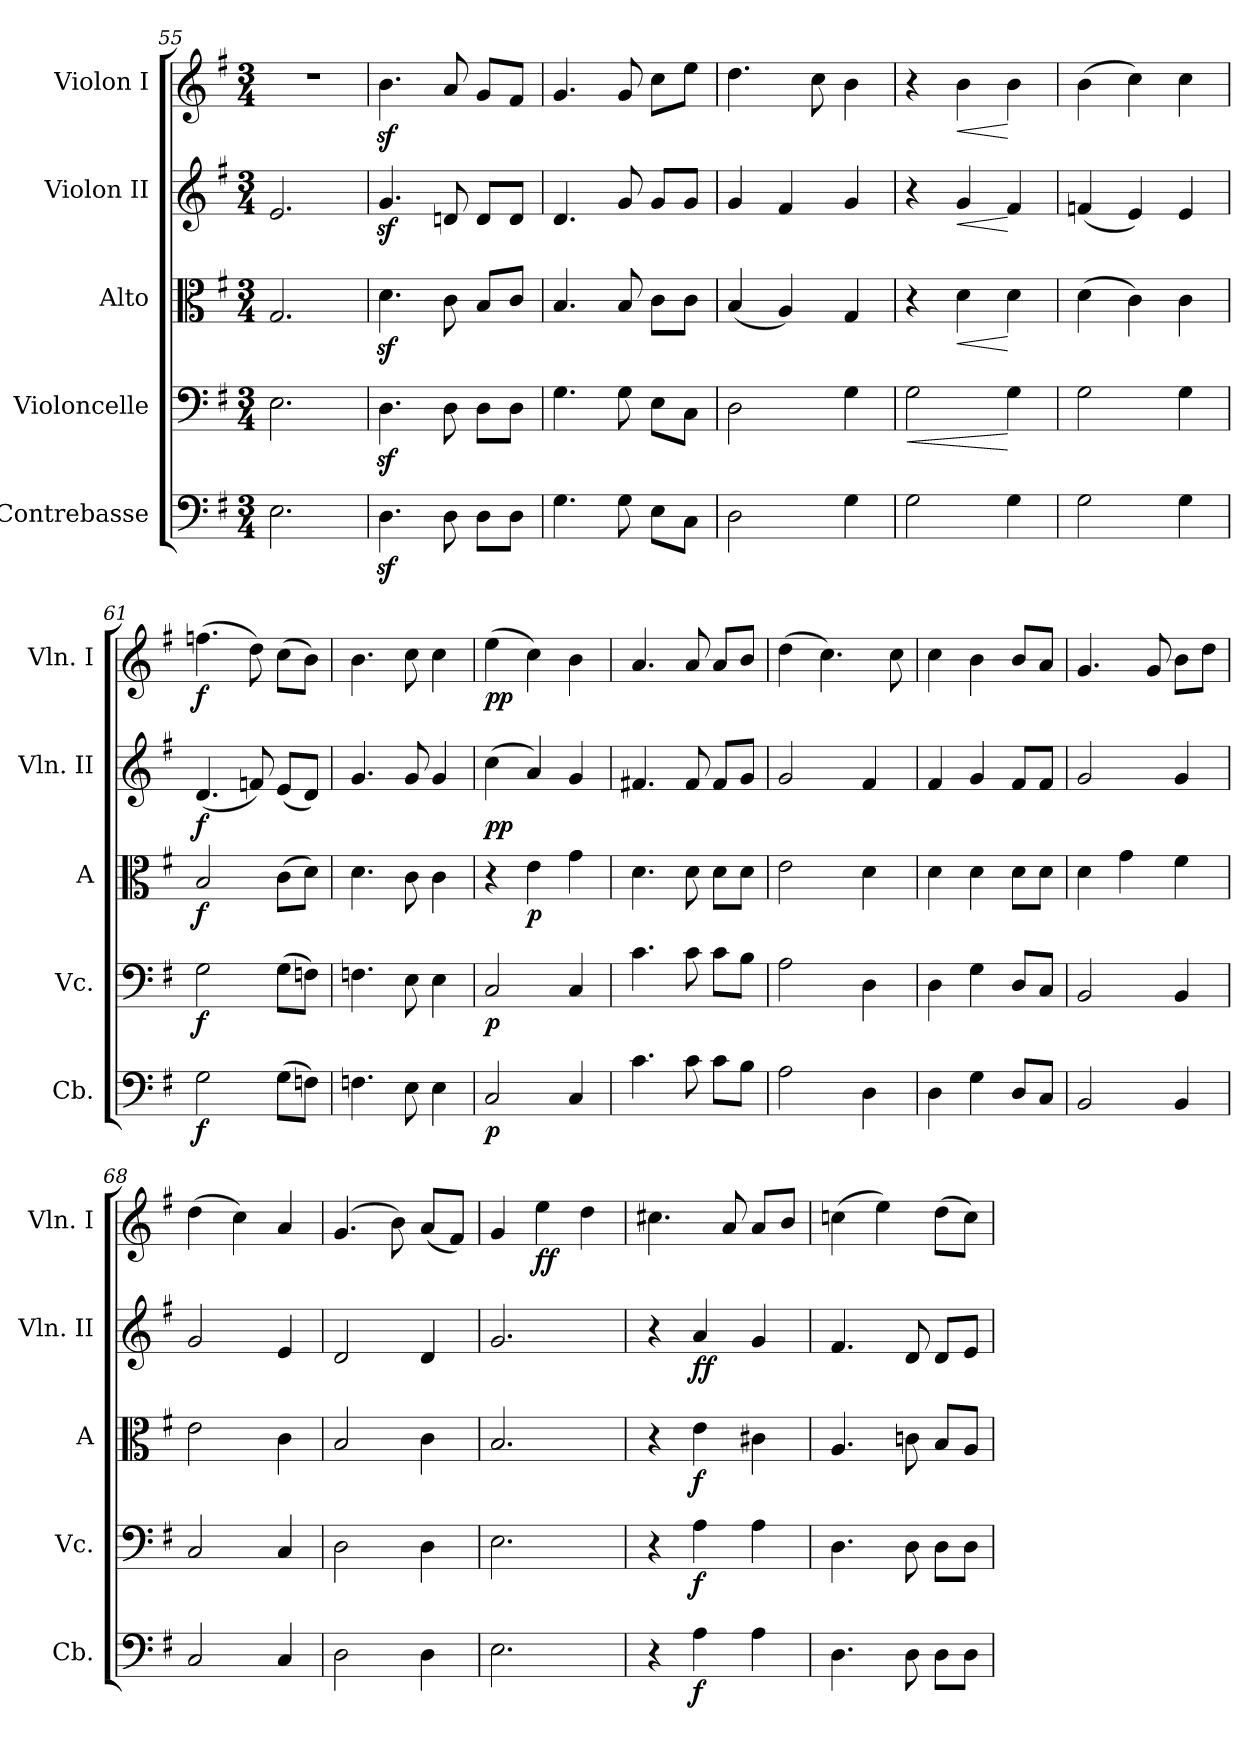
**kern	**dynam	**kern	**dynam	**kern	**dynam	**kern	**dynam	**kern	**dynam
*part5	*part5	*part4	*part4	*part3	*part3	*part2	*part2	*part1	*part1
*staff5	*staff5	*staff4	*staff4	*staff3	*staff3	*staff2	*staff2	*staff1	*staff1
*I"Contrebasse	*	*I"Violoncelle	*	*I"Alto	*	*I"Violon II	*	*I"Violon I	*
*I'Cb.	*	*I'Vc.	*	*I'A	*	*I'Vln. II	*	*I'Vln. I	*
*clefF4	*	*clefF4	*	*clefC3	*	*clefG2	*	*clefG2	*
*ITrd7c12	*	*	*	*	*	*	*	*	*
*k[f#]	*	*k[f#]	*	*k[f#]	*	*k[f#]	*	*k[f#]	*
*G:	*	*G:	*	*G:	*	*G:	*	*G:	*
*M3/4	*	*M3/4	*	*M3/4	*	*M3/4	*	*M3/4	*
=55	=55	=55	=55	=55	=55	=55	=55	=55	=55
2.EE\	.	2.E\	.	2.G/	.	2.e/	.	2.r	.
=56	=56	=56	=56	=56	=56	=56	=56	=56	=56
!	!LO:DY:b	!	!	!	!	!	!	!	!
!	!LO:DY:n=1:b	!	!LO:DY:b	!	!	!	!	!	!
!	!	!	!LO:DY:n=1:b	!	!LO:DY:b	!	!	!	!
!	!	!	!	!	!LO:DY:n=1:b	!	!LO:DY:b	!	!
!	!	!	!	!	!	!	!LO:DY:n=1:b	!	!LO:DY:b
!	!	!	!	!	!	!	!	!	!LO:DY:n=1:b
4.DDz<\	other-dynamics p	4.Dz<\	other-dynamics p	4.dz<\	other-dynamics p	4.gz</	other-dynamics p	4.bz<\	other-dynamics p
8DD\	.	8D\	.	8c\	.	8dn/	.	8a/	.
8DD\L	.	8D\L	.	8B/L	.	8d/L	.	8g/L	.
8DD\J	.	8D\J	.	8c/J	.	8d/J	.	8f#/J	.
!!LO:PB:g=z
=57	=57	=57	=57	=57	=57	=57	=57	=57	=57
4.GG\	.	4.G\	.	4.B/	.	4.d/	.	4.g/	.
8GG\	.	8G\	.	8B/	.	8g/	.	8g/	.
8EE\L	.	8E\L	.	8c\L	.	8g/L	.	8cc\L	.
8CC\J	.	8C\J	.	8c\J	.	8g/J	.	8ee\J	.
=58	=58	=58	=58	=58	=58	=58	=58	=58	=58
2DD\	.	2D\	.	(<4B/	.	4g/	.	4.dd\	.
.	.	.	.	4A/)	.	4f#/	.	.	.
.	.	.	.	.	.	.	.	8cc\	.
4GG\	.	4G\	.	4G/	.	4g/	.	4b\	.
=59	=59	=59	=59	=59	=59	=59	=59	=59	=59
!	!	!	!LO:HP:b	!	!	!	!	!	!
2GG\	.	2G\	<	4r	.	4r	.	4r	.
!	!	!	!	!	!LO:HP:b	!	!LO:HP:b	!	!LO:HP:b
.	.	.	.	4d\	<	4g/	<	4b\	<
4GG\	.	4G\	[	4d\	[	4f#/	[	4b\	[
=60	=60	=60	=60	=60	=60	=60	=60	=60	=60
2GG\	.	2G\	.	(>4d\	.	(<4fn/	.	(>4b\	.
.	.	.	.	4c\)	.	4e/)	.	4cc\)	.
4GG\	.	4G\	.	4c\	.	4e/	.	4cc\	.
!!LO:LB:g=z
=61	=61	=61	=61	=61	=61	=61	=61	=61	=61
!	!LO:DY:b	!	!LO:DY:b	!	!LO:DY:b	!	!LO:DY:b	!	!LO:DY:b
2GG\	f	2G\	f	2B/	f	(<4.d/	f	(>4.ffn\	f
.	.	.	.	.	.	8fn/)	.	8dd\)	.
(>8GG\L	.	(>8G\L	.	(>8c\L	.	(<8e/L	.	(>8cc\L	.
8FFn\J)	.	8Fn\J)	.	8d\J)	.	8d/J)	.	8b\J)	.
=62	=62	=62	=62	=62	=62	=62	=62	=62	=62
4.FFn\	.	4.Fn\	.	4.d\	.	4.g/	.	4.b\	.
8EE\	.	8E\	.	8c\	.	8g/	.	8cc\	.
4EE\	.	4E\	.	4c\	.	4g/	.	4cc\	.
=63	=63	=63	=63	=63	=63	=63	=63	=63	=63
!	!LO:DY:b	!	!LO:DY:b	!	!	!	!LO:DY:b	!	!
!	!	!	!	!	!	!	!LO:DY:n=1:b	!	!LO:DY:b
!	!	!	!	!	!	!	!	!	!LO:DY:n=1:b
2CC/	p	2C/	p	4r	.	(>4cc\	p p	(>4ee\	p p
!	!	!	!	!	!LO:DY:b	!	!	!	!
.	.	.	.	4e\	p	4a/)	.	4cc\)	.
4CC/	.	4C/	.	4g\	.	4g/	.	4b\	.
=64	=64	=64	=64	=64	=64	=64	=64	=64	=64
4.C\	.	4.c\	.	4.d\	.	4.f#X/	.	4.a/	.
8C\	.	8c\	.	8d\	.	8f#/	.	8a/	.
8C\L	.	8c\L	.	8d\L	.	8f#/L	.	8a/L	.
8BB\J	.	8B\J	.	8d\J	.	8g/J	.	8b/J	.
!!LO:PB:g=z
=65	=65	=65	=65	=65	=65	=65	=65	=65	=65
2AA\	.	2A\	.	2e\	.	2g/	.	(>4dd\	.
.	.	.	.	.	.	.	.	4.cc\)	.
4DD\	.	4D\	.	4d\	.	4f#/	.	.	.
.	.	.	.	.	.	.	.	8cc\	.
=66	=66	=66	=66	=66	=66	=66	=66	=66	=66
4DD\	.	4D\	.	4d\	.	4f#/	.	4cc\	.
4GG\	.	4G\	.	4d\	.	4g/	.	4b\	.
8DD/L	.	8D/L	.	8d\L	.	8f#/L	.	8b/L	.
8CC/J	.	8C/J	.	8d\J	.	8f#/J	.	8a/J	.
=67	=67	=67	=67	=67	=67	=67	=67	=67	=67
2BBB/	.	2BB/	.	4d\	.	2g/	.	4.g/	.
.	.	.	.	4g\	.	.	.	.	.
.	.	.	.	.	.	.	.	8g/	.
4BBB/	.	4BB/	.	4f#\	.	4g/	.	8b\L	.
.	.	.	.	.	.	.	.	8dd\J	.
=68	=68	=68	=68	=68	=68	=68	=68	=68	=68
2CC/	.	2C/	.	2e\	.	2g/	.	(>4dd\	.
.	.	.	.	.	.	.	.	4cc\)	.
4CC/	.	4C/	.	4c\	.	4e/	.	4a/	.
!!LO:LB:g=z
=69	=69	=69	=69	=69	=69	=69	=69	=69	=69
2DD\	.	2D\	.	2B/	.	2d/	.	(>4.g/	.
.	.	.	.	.	.	.	.	8b\)	.
4DD\	.	4D\	.	4c\	.	4d/	.	(<8a/L	.
.	.	.	.	.	.	.	.	8f#/J)	.
=70	=70	=70	=70	=70	=70	=70	=70	=70	=70
2.EE\	.	2.E\	.	2.B/	.	2.g/	.	4g/	.
!	!	!	!	!	!	!	!	!	!LO:DY:b
!	!	!	!	!	!	!	!	!	!LO:DY:n=1:b
.	.	.	.	.	.	.	.	4ee\	f f
.	.	.	.	.	.	.	.	4dd\	.
=71	=71	=71	=71	=71	=71	=71	=71	=71	=71
4r	.	4r	.	4r	.	4r	.	4.cc#X\	.
!	!LO:DY:b	!	!LO:DY:b	!	!LO:DY:b	!	!LO:DY:b	!	!
!	!	!	!	!	!	!	!LO:DY:n=1:b	!	!
4AA\	f	4A\	f	4e\	f	4a/	f f	.	.
.	.	.	.	.	.	.	.	8a/	.
4AA\	.	4A\	.	4c#X\	.	4g/	.	8a/L	.
.	.	.	.	.	.	.	.	8b/J	.
=72	=72	=72	=72	=72	=72	=72	=72	=72	=72
4.DD\	.	4.D\	.	4.A/	.	4.f#/	.	(>4ccn\	.
.	.	.	.	.	.	.	.	4ee\)	.
8DD\	.	8D\	.	8cn\	.	8d/	.	.	.
8DD\L	.	8D\L	.	8B/L	.	8d/L	.	(>8dd\L	.
8DD\J	.	8D\J	.	8A/J	.	8e/J	.	8cc\J)	.
=	=	=	=	=	=	=	=	=	=
*-	*-	*-	*-	*-	*-	*-	*-	*-	*-
